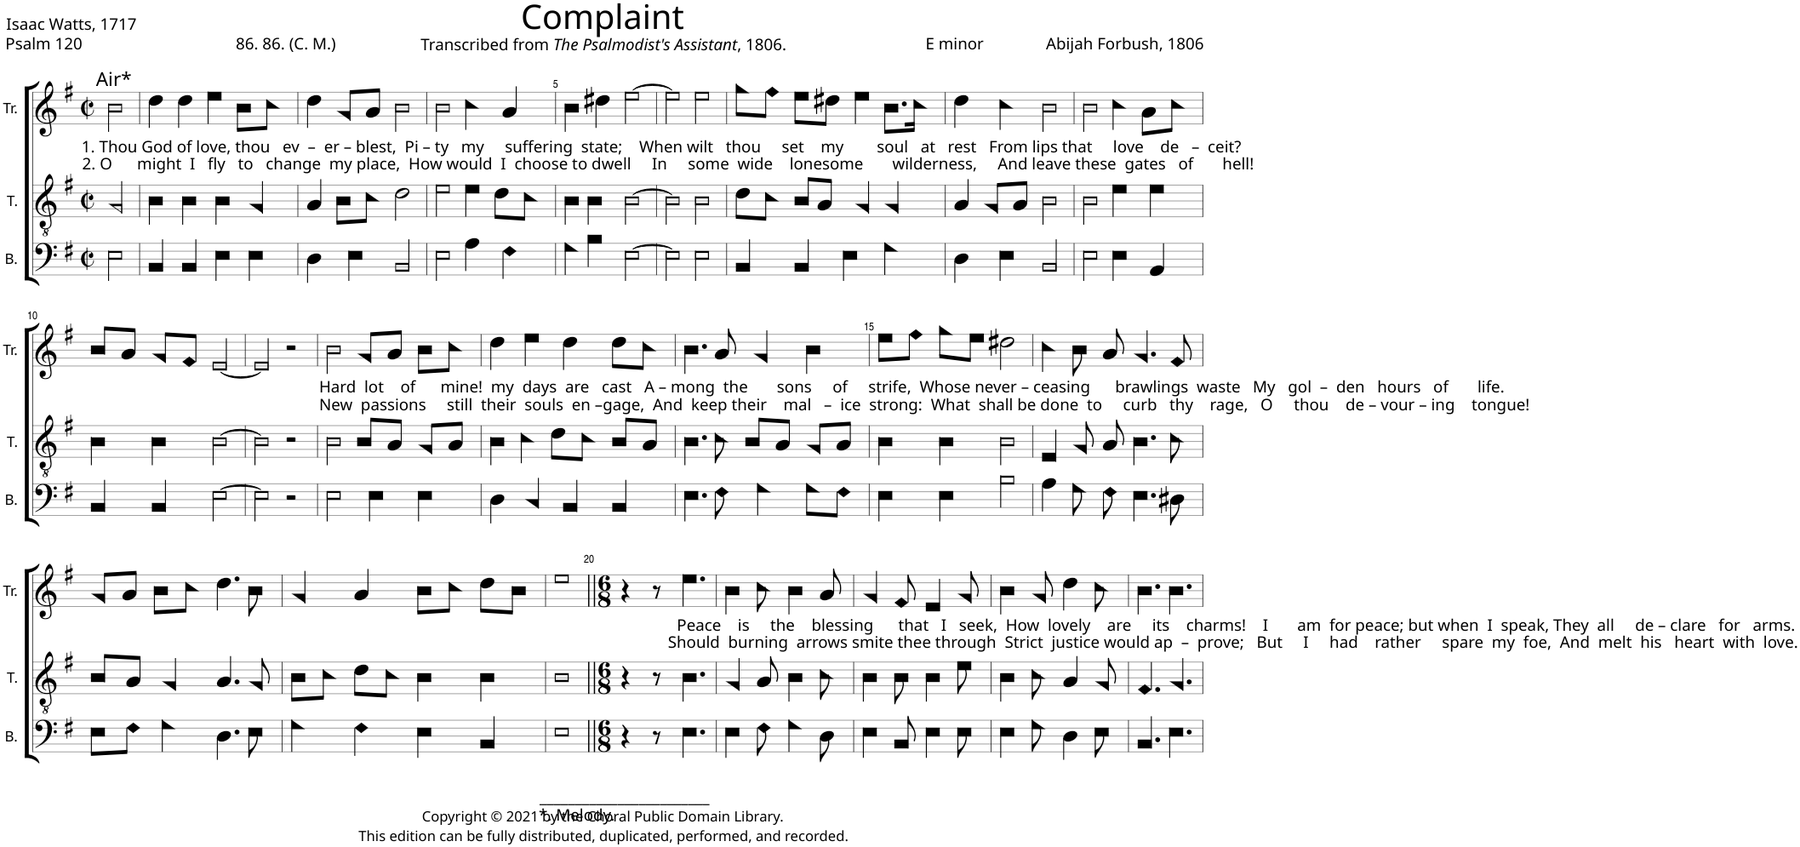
**kern	**kern	**kern
*part3	*part2	*part1
*staff3	*staff2	*staff1
*I"B.	*I"T.	*I"Tr.
*I'B.	*I'T.	*I'Tr.
*clefF4	*clefGv2	*clefG2
*k[f#]	*k[f#]	*k[f#]
*M2/2	*M2/2	*M2/2
*met(c|)	*met(c|)	*met(c|)
=1	=1	=1
!	!	!LO:TX:a:t=Air*
!	!LO:TX:a:t=1. Thou God of love, thou   ev  –  er – blest,  Pi – ty   my     suffering  state;    When wilt   thou     set    my        soul   at   rest   From lips that     love    de   –  ceit?	!
!	!LO:TX:a:t=2. O      might  I   fly   to   change  my place,  How would  I  choose to dwell     In     some  wide    lonesome       wilderness,     And leave these  gates   of       hell!	!
2E!\	2G!/	2b!\
=2	=2	=2
4BB!/	4B!\	4dd!\
4BB!/	4B!\	4dd!\
4E!\	4B!\	4ee!\
4E!\	4G!/	8b!\L
.	.	8cc!\J
=3	=3	=3
4D!\	4A!/	4dd!\
4E!\	8B!\L	8g!/L
.	8c!\J	8a!/J
2BB!/	2d!\	2b!\
=4	=4	=4
2E!\	2e!\	2b!\
4A!\	4e!\	4cc!\
4F#!\	8d!\L	4a!/
.	8c!\J	.
=5	=5	=5
4G!\	4B!\	4b!\
4B!\	4B!\	4dd#X!\
[2E!\	[2B!\	[2ee!\
=6	=6	=6
2E!\]	2B!\]	2ee!\]
2E!\	2B!\	2ee!\
=7	=7	=7
4BB!/	8d!\L	8gg!\L
.	8c!\J	8ff#!\J
4BB!/	8B!/L	8ee!\L
.	8A!/J	8dd#X!\J
4E!\	4G!/	4ee!\
4G!\	4G!/	8.b!\L
.	.	16cc!\Jk
=8	=8	=8
4D!\	4A!/	4dd!\
4E!\	8G!/L	4cc!\
.	8A!/J	.
2BB!/	2B!\	2b!\
=9	=9	=9
2E!\	2B!\	2b!\
4E!\	4e!\	4cc!\
4AA!/	4e!\	8a!\L
.	.	8cc!\J
!!LO:LB:g=z
=10	=10	=10
4BB!/	4B!\	8b!/L
.	.	8a!/J
4BB!/	4B!\	8g!/L
.	.	8f#!/J
[2E!\	[2B!\	[2e!/
=11	=11	=11
2E!\]	2B!\]	2e!/]
2r	2r	2r
=12	=12	=12
!	!LO:TX:a:t=Hard  lot    of      mine!  my  days  are   cast   A – mong  the       sons     of     strife,  Whose never – ceasing      brawlings  waste   My   gol  –  den   hours   of       life.	!
!	!LO:TX:a:t=New  passions     still  their  souls  en –gage,  And  keep their    mal   –  ice  strong&colon;  What  shall be done  to     curb   thy    rage,   O     thou    de – vour – ing    tongue!	!
2E!\	2B!\	2b!\
4E!\	8B!/L	8g!/L
.	8A!/J	8a!/J
4E!\	8G!/L	8b!\L
.	8A!/J	8cc!\J
=13	=13	=13
4D!\	4B!\	4dd!\
4C!/	4c!\	4ee!\
4BB!/	8d!\L	4dd!\
.	8c!\J	.
4BB!/	8B!/L	8dd!\L
.	8A!/J	8cc!\J
=14	=14	=14
4.E!\	4.B!\	4.b!\
8F#!\	8c!\	8a!/
4G!\	8B!/L	4g!/
.	8A!/J	.
8G!\L	8G!/L	4b!\
8F#!\J	8A!/J	.
=15	=15	=15
4E!\	4B!\	8ee!\L
.	.	8ff#!\J
4E!\	4B!\	8gg!\L
.	.	8ee!\J
2B!\	2B!\	2dd#X!\
=16	=16	=16
4A!\	4E!/	4cc!\
8G!\	8G!/	8b!\
8F#!\	8A!/	8a!/
4.E!\	4.B!\	4.g!/
8D#X!\	8c!\	8f#!/
!!LO:LB:g=z
=17	=17	=17
8E!\L	8B!/L	8g!/L
8F#!\J	8A!/J	8a!/J
4G!\	4G!/	8b!\L
.	.	8cc!\J
4.D!\	4.A!/	4.dd!\
8E!\	8G!/	8b!\
=18	=18	=18
4G!\	8B!\L	4g!/
.	8c!\J	.
4F#!\	8d!\L	4a!/
.	8c!\J	.
4E!\	4B!\	8b!\L
.	.	8cc!\J
4BB!/	4B!\	8dd!\L
.	.	8b!\J
=19	=19	=19
1E!	1B!	1ee!
=20||	=20||	=20||
*M6/8	*M6/8	*M6/8
4r	4r	4r
8r	8r	8r
!	!LO:TX:a:t=Peace    is     the    blessing      that   I   seek,  How  lovely    are     its    charms!    I       am  for peace; but when  I  speak, They  all     de – clare   for   arms.	!
!	!LO:TX:a:t=Should  burning  arrows smite thee through  Strict  justice would ap  –  prove;   But     I     had    rather     spare  my  foe,  And  melt  his   heart  with  love.	!
!LO:TX:b:t=________________________	!	!
!LO:TX:b:t=*. Melody.	!	!
4.E!\	4.B!\	4.ee!\
=21	=21	=21
4E!\	4G!/	4b!\
8F#!\	8A!/	8cc!\
4G!\	4B!\	4b!\
8D!\	8c!\	8a!/
=22	=22	=22
4E!\	4B!\	4g!/
8BB!/	8B!\	8f#!/
4E!\	4B!\	4e!/
8E!\	8e!\	8g!/
=23	=23	=23
4E!\	4B!\	4b!\
8G!\	8c!\	8g!/
4D!\	4A!/	4dd!\
8E!\	8G!/	8cc!\
=24	=24	=24
4.BB!/	4.F#!/	4.b!\
4.E!\	4.G!/	4.b!\
=	=	=
*-	*-	*-
